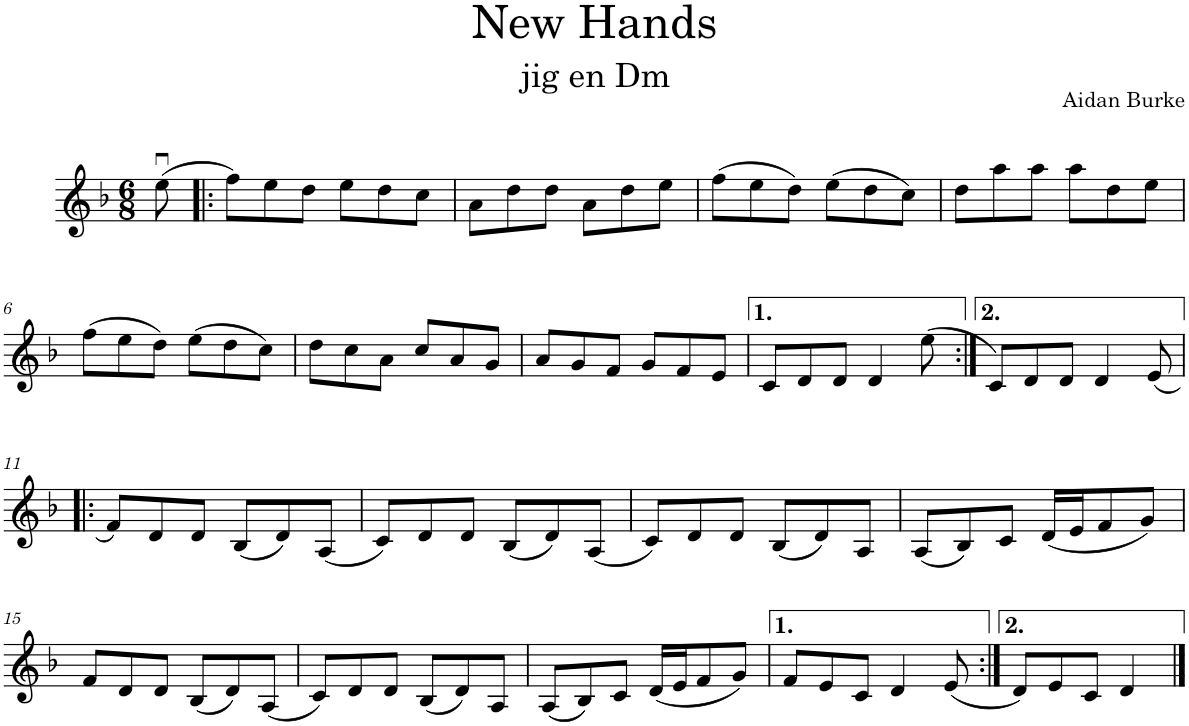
**kern
*part1
*staff1
*I"Piano
*I'Pno.
*clefG2
*k[b-]
*M6/8
=1
(8eeu\
=2!|:
8ff\L)
8ee\
8dd\J
8ee\L
8dd\
8cc\J
=3
8a\L
8dd\
8dd\J
8a\L
8dd\
8ee\J
=4
(8ff\L
8ee\
8dd\J)
(8ee\L
8dd\
8cc\J)
=5
8dd\L
8aa\
8aa\J
8aa\L
8dd\
8ee\J
!!LO:LB:g=z
=6
(8ff\L
8ee\
8dd\J)
(8ee\L
8dd\
8cc\J)
=7
8dd\L
8cc\
8a\J
8cc/L
8a/
8g/J
=8
8a/L
8g/
8f/J
8g/L
8f/
8e/J
=9
8c/L
8d/
8d/J
4d/
(8ee\
=10:|!
8c/L)
8d/
8d/J
4d/
(8e/
!!LO:LB:g=z
=11!|:
*k[b-]
8f/L)
8d/
8d/J
(8B-/L
8d/)
(8A/J
=12
8c/L)
8d/
8d/J
(8B-/L
8d/)
(8A/J
=13
8c/L)
8d/
8d/J
(8B-/L
8d/)
8A/J
=14
(8A/L
8B-/)
8c/J
(16d/LL
16e/J
8f/
8g/J)
!!LO:LB:g=z
=15
8f/L
8d/
8d/J
(8B-/L
8d/)
(8A/J
=16
8c/L)
8d/
8d/J
(8B-/L
8d/)
8A/J
=17
(8A/L
8B-/)
8c/J
(16d/LL
16e/J
8f/
8g/J)
=18
8f/L
8e/
8c/J
4d/
(8e/
=19:|!
8d/L)
8e/
8c/J
4d/
==
*-
